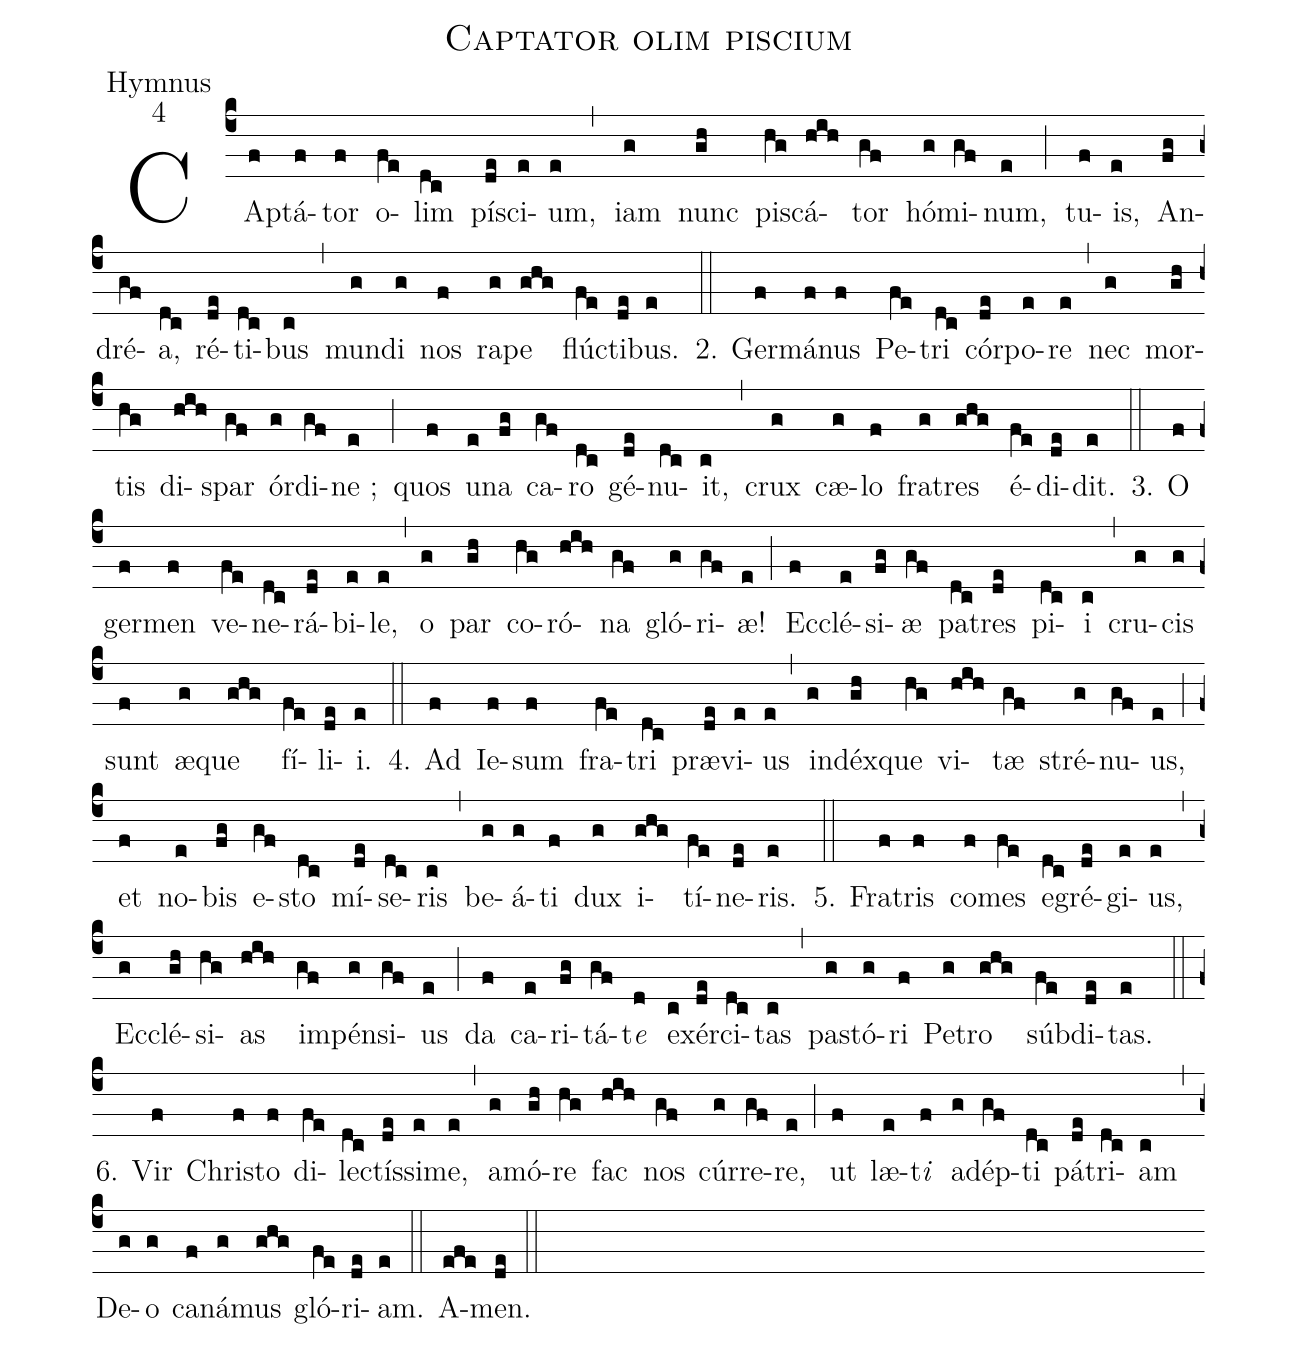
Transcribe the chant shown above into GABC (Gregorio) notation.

name:Captator olim piscium;
office-part:Hymnus;
mode:4;
%%
(c4)CAp(f)tá(f)tor(f) o(fe)lim(dc) pí(de)sci(e)um,(e) (,)
iam(g) nunc(gh) pi(hg)scá(hih)tor(gf) hó(g)mi(gf)num,(e) (;)
tu(f)is,(e) An(fg)dré(gf)a,(dc) ré(de)ti(dc)bus(c) (,)
mun(g)di(g) nos(f) ra(g)pe(ghg) flú(fe)cti(de)bus.(e) (::)

2. Ger(f)má(f)nus(f) Pe(fe)tri(dc) cór(de)po(e)re(e) (,)
nec(g) mor(gh)tis(hg) di(hih)spar(gf) ór(g)di(gf)ne ;(e) (;)
quos(f) u(e)na(fg) ca(gf)ro(dc) gé(de)nu(dc)it,(c) (,)
crux(g) cæ(g)lo(f) fra(g)tres(ghg) é(fe)di(de)dit.(e) (::)
3. O(f) ger(f)men(f) ve(fe)ne(dc)rá(de)bi(e)le,(e) (,)
o(g) par(gh) co(hg)ró(hih)na(gf) gló(g)ri(gf)æ!(e) (;)
Ec(f)clé(e)si(fg)æ(gf) pa(dc)tres(de) pi(dc)i(c) (,)
cru(g)cis(g) sunt(f) æ(g)que(ghg) fí(fe)li(de)i.(e) (::)
4. Ad(f) Ie(f)sum(f) fra(fe)tri(dc) præ(de)vi(e)us(e) (,)
in(g)déx(gh)que(hg) vi(hih)tæ(gf) stré(g)nu(gf)us,(e) (;)
et(f) no(e)bis(fg) e(gf)sto(dc) mí(de)se(dc)ris(c) (,)
be(g)á(g)ti(f) dux(g) i(ghg)tí(fe)ne(de)ris.(e) (::)
5. Fra(f)tris(f) co(f)mes(fe) e(dc)gré(de)gi(e)us,(e) (,)
Ec(g)clé(gh)si(hg)as(hih) im(gf)pén(g)si(gf)us(e) (;)
da(f) ca(e)ri(fg)tá(gf)t<i>e</i>(d) ex(c)ér(de)ci(dc)tas(c) (,)
pa(g)stó(g)ri(f) Pe(g)tro(ghg) súb(fe)di(de)tas.(e) (::)
6. Vir(f) Chri(f)sto(f) di(fe)le(dc)ctís(de)si(e)me,(e) (,)
a(g)mó(gh)re(hg) fac(hih) nos(gf) cúr(g)re(gf)re,(e) (;)
ut(f) læ(e)t<i>i</i>(f) ad(g)ép(gf)ti(dc) pá(de)tri(dc)am(c) (,)
De(g)o(g) ca(f)ná(g)mus(ghg) gló(fe)ri(de)am.(e) (::)
A(efe)men.(de) (::)
